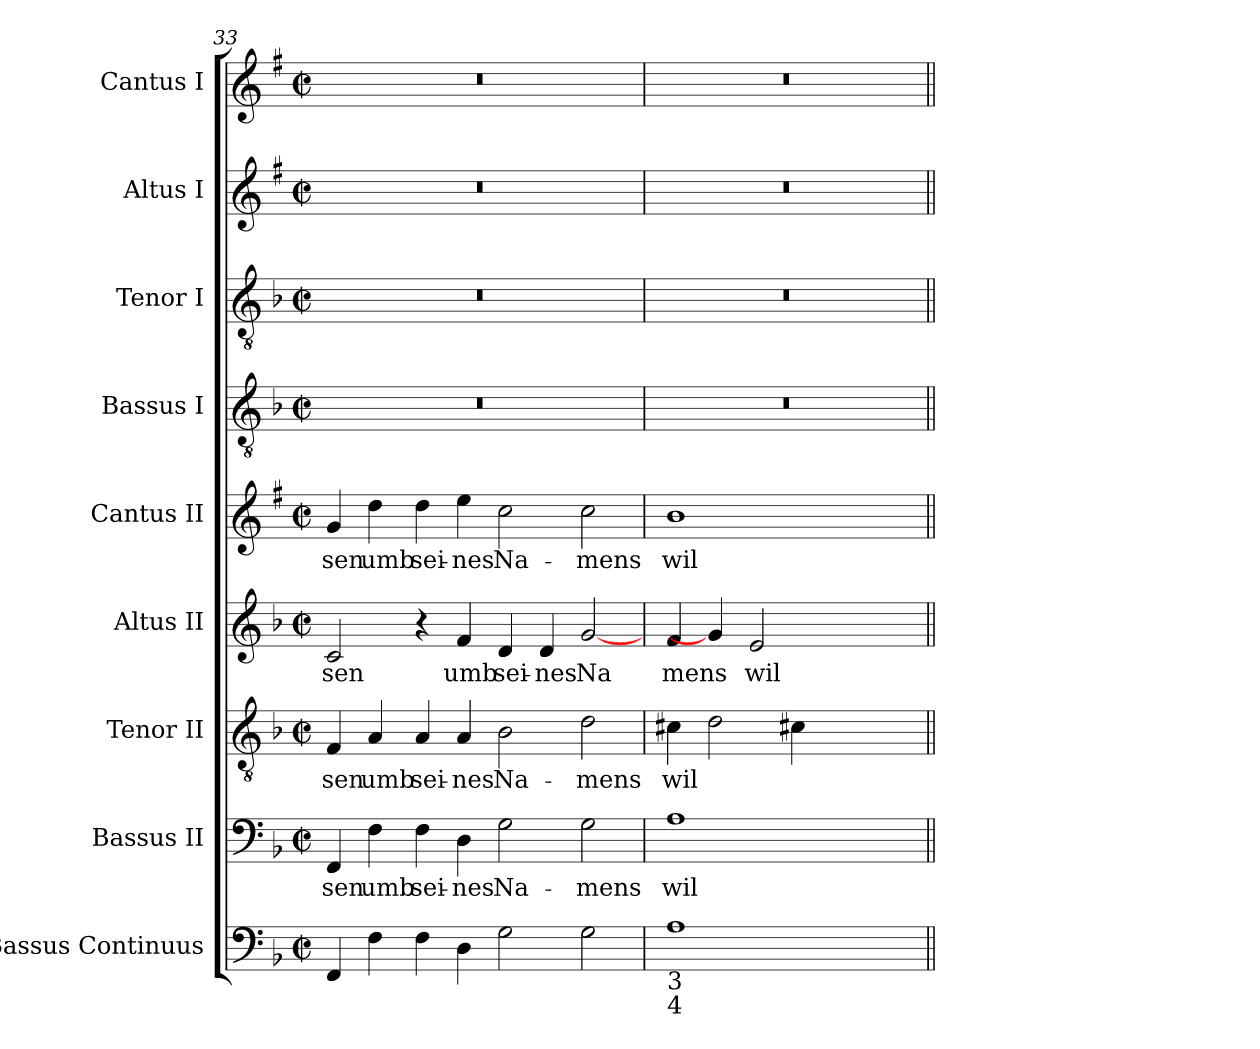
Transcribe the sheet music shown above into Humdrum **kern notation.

**kern	**kern	**text	**kern	**text	**kern	**text	**kern	**text	**kern	**kern	**kern	**kern
*part9	*part8	*part8	*part7	*part7	*part6	*part6	*part5	*part5	*part4	*part3	*part2	*part1
*staff9	*staff8	*staff8	*staff7	*staff7	*staff6	*staff6	*staff5	*staff5	*staff4	*staff3	*staff2	*staff1
*I"Bassus Continuus	*I"Bassus II	*	*I"Tenor II	*	*I"Altus II	*	*I"Cantus II	*	*I"Bassus I	*I"Tenor I	*I"Altus I	*I"Cantus I
*I'Bsn	*	*	*	*	*	*	*	*	*	*	*	*
!!LO:LB:g=z
*clefF4	*clefF4	*	*clefGv2	*	*clefG2	*	*clefG2	*	*clefGv2	*clefGv2	*clefG2	*clefG2
*	*	*	*	*	*	*	*ITrd1c2	*	*	*	*ITrd1c2	*ITrd1c2
*k[b-]	*k[b-]	*	*k[b-]	*	*k[b-]	*	*k[b-]	*	*k[b-]	*k[b-]	*k[b-]	*k[b-]
*F:	*F:	*	*F:	*	*F:	*	*F:	*	*F:	*F:	*F:	*F:
*M4/2	*M4/2	*	*M4/2	*	*M4/2	*	*M4/2	*	*M4/2	*M4/2	*M4/2	*M4/2
*met(c|)	*met(c|)	*	*met(c|)	*	*met(c|)	*	*met(c|)	*	*met(c|)	*met(c|)	*met(c|)	*met(c|)
=33	=33	=33	=33	=33	=33	=33	=33	=33	=33	=33	=33	=33
!	!	!LO:LY:b	!	!LO:LY:b	!	!LO:LY:b	!	!LO:LY:b	!	!	!	!
4FF	4FF	-sen	4F	-sen	2c	-sen	4f	sen	0r	0r	0r	0r
!	!	!LO:LY:b	!	!LO:LY:b	!	!	!	!LO:LY:b	!	!	!	!
4F	4F	umb	4A	umb	.	.	4cc	umb	.	.	.	.
!	!	!LO:LY:b	!	!LO:LY:b	!	!	!	!LO:LY:b	!	!	!	!
4F	4F	sei-	4A	sei-	4r	.	4cc	sei-	.	.	.	.
!	!	!LO:LY:b	!	!LO:LY:b	!	!LO:LY:b	!	!LO:LY:b	!	!	!	!
4D	4D	-nes	4A	-nes	4f	umb	4dd	-nes	.	.	.	.
!	!	!LO:LY:b	!	!LO:LY:b	!	!LO:LY:b	!	!LO:LY:b	!	!	!	!
2G	2G	Na-	2B-	Na-	4d	sei-	2b-	Na-	.	.	.	.
!	!	!	!	!	!	!LO:LY:b	!	!	!	!	!	!
.	.	.	.	.	4d	-nes	.	.	.	.	.	.
!	!	!LO:LY:b	!	!LO:LY:b	!	!LO:LY:b	!	!LO:LY:b	!	!	!	!
2G	2G	-mens	2d	-mens	[2g	Na	2b-	-mens	.	.	.	.
=34	=34	=34	=34	=34	=34	=34	=34	=34	=34	=34	=34	=34
!LO:TX:b:t=3	!	!	!	!	!	!	!	!	!	!	!	!
!LO:TX:b:t=4	!	!	!	!	!	!	!	!	!	!	!	!
!	!	!LO:LY:b	!	!LO:LY:b	!	!LO:LY:b	!	!LO:LY:b	!	!	!	!
1A	1A	wil	4c#X	wil	4f	mens	1a	wil	0r	0r	0r	0r
.	.	.	2d	.	4g]	.	.	.	.	.	.	.
!	!	!	!	!	!	!LO:LY:b	!	!	!	!	!	!
.	.	.	.	.	2e	wil-	.	.	.	.	.	.
.	.	.	4c#X	.	.	.	.	.	.	.	.	.
1ryy	1ryy	.	1ryy	.	1ryy	.	1ryy	.	.	.	.	.
=||	=||	=||	=||	=||	=||	=||	=||	=||	=||	=||	=||	=||
*-	*-	*-	*-	*-	*-	*-	*-	*-	*-	*-	*-	*-
